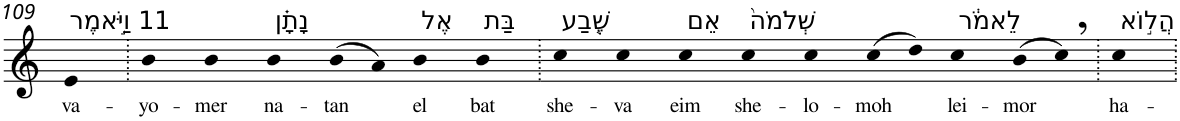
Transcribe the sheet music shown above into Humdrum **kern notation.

**kern	**text
*part1	*part1
*staff1	*staff1
*I"Piano	*
*I'Pno	*
!!LO:PB:g=z
*clefG2	*
*k[]	*
=109	=109
!LO:TX:a:t=11 וַיֹּ֣אמֶר	!
!	!LO:LY:b
4e	va-
=110.	=110.
!	!LO:LY:b
4b	-yo-
!	!LO:LY:b
4b	-mer
!LO:TX:a:t=נָתָ֗ן	!
!	!LO:LY:b
4b	na-
!	!LO:LY:b
(>8b	-tan
8a)	.
!LO:TX:a:t=אֶל	!
!	!LO:LY:b
4b	el
!LO:TX:a:t=בַּת	!
!	!LO:LY:b
4b	bat
=111.	=111.
!LO:TX:a:t=שֶׁ֤בַע	!
!	!LO:LY:b
4cc	she-
!	!LO:LY:b
4cc	-va
!LO:TX:a:t=אֵם	!
!	!LO:LY:b
4cc	eim
!LO:TX:a:t=שְׁלֹמֹה֙	!
!	!LO:LY:b
4cc	she-
!	!LO:LY:b
4cc	-lo-
!	!LO:LY:b
(>8cc	-moh
8dd)	.
!LO:TX:a:t=לֵאמֹ֔ר	!
!	!LO:LY:b
4cc	lei-
!	!LO:LY:b
(>8b	-mor
8cc,)	.
=112.	=112.
!LO:TX:a:t=הֲל֣וֹא	!
!	!LO:LY:b
4cc	ha-
=.	=.
*-	*-
